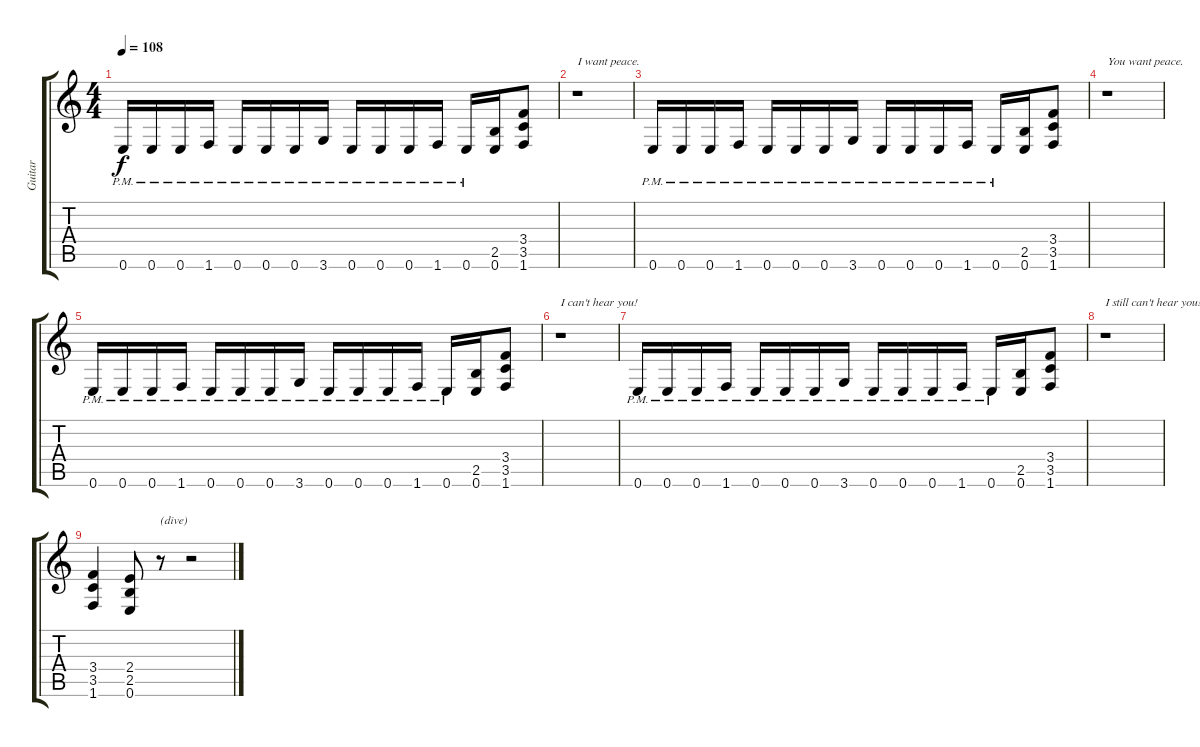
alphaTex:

\track ("Guitar" "Guitar") {instrument distortionguitar}
\staff {score tabs}
\tuning (E4 B3 G3 D3 A2 E2) {hide}
\ts (4 4)
\tempo 108
\clef g2
\ks c
0.6{pm}.16{dy f} 0.6{pm}.16 0.6{pm}.16 1.6{pm}.16 0.6{pm}.16 0.6{pm}.16 0.6{pm}.16 3.6{pm}.16 0.6{pm}.16 0.6{pm}.16 0.6{pm}.16 1.6{pm}.16 0.6{pm}.16 (2.5 0.6).16 (3.4 3.5 1.6).8 |
r.1{txt "I want peace."} |
0.6{pm}.16 0.6{pm}.16 0.6{pm}.16 1.6{pm}.16 0.6{pm}.16 0.6{pm}.16 0.6{pm}.16 3.6{pm}.16 0.6{pm}.16 0.6{pm}.16 0.6{pm}.16 1.6{pm}.16 0.6{pm}.16 (2.5 0.6).16 (3.4 3.5 1.6).8 |
r.1{txt "You want peace."} |
0.6{pm}.16 0.6{pm}.16 0.6{pm}.16 1.6{pm}.16 0.6{pm}.16 0.6{pm}.16 0.6{pm}.16 3.6{pm}.16 0.6{pm}.16 0.6{pm}.16 0.6{pm}.16 1.6{pm}.16 0.6{pm}.16 (2.5 0.6).16 (3.4 3.5 1.6).8 |
r.1{txt "I can't hear you!"} |
0.6{pm}.16 0.6{pm}.16 0.6{pm}.16 1.6{pm}.16 0.6{pm}.16 0.6{pm}.16 0.6{pm}.16 3.6{pm}.16 0.6{pm}.16 0.6{pm}.16 0.6{pm}.16 1.6{pm}.16 0.6{pm}.16 (2.5 0.6).16 (3.4 3.5 1.6).8 |
r.1{txt "I still can't hear you!"} |
(3.4 3.5 1.6).4 (2.4 2.5 0.6).8 r.8{txt "(dive)"} r.2
